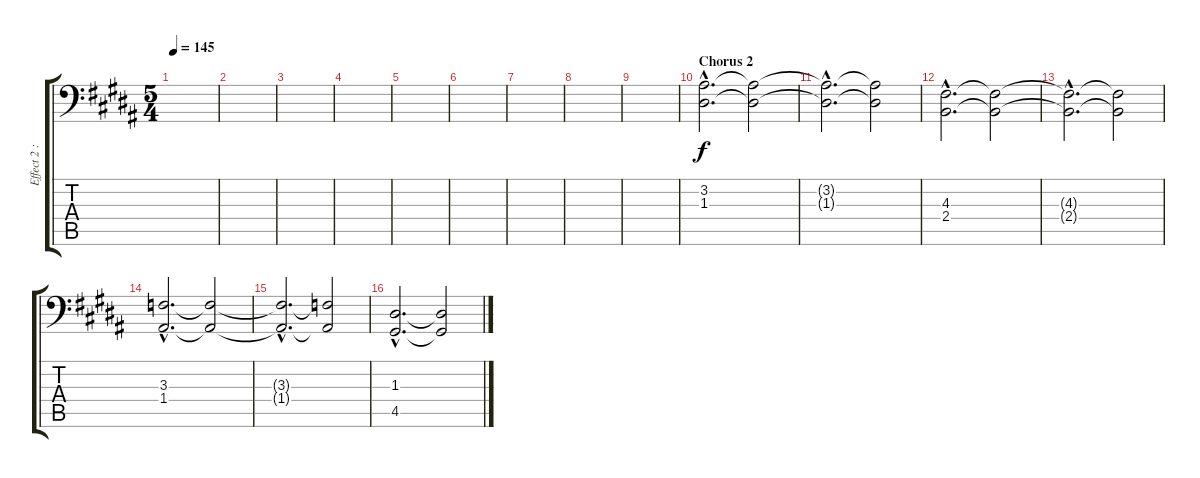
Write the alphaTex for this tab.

\track ("Effect 2 : Bass" "Effect 2 :") {instrument slapbass2}
\staff {score tabs}
\tuning (C3 G2 D2 A1 E1 B0) {hide}
\ts (5 4)
\tempo 145
\clef f4
\ks b
|
|
|
|
|
|
|
|
|
\section ("" "Chorus 2")
(3.2{hac} 1.3{hac}).2{d} (3.2{t} 1.3{t}).2 |
(3.2{hac t} 1.3{hac t}).2{d} (3.2{t} 1.3{t}).2 |
(4.3{hac} 2.4{hac}).2{d} (4.3{t} 2.4{t}).2 |
(4.3{hac t} 2.4{hac t}).2{d} (4.3{t} 2.4{t}).2 |
(3.3{hac} 1.4{hac}).2{d} (3.3{t} 1.4{t}).2 |
(3.3{hac t} 1.4{hac t}).2{d} (3.3{t} 1.4{t}).2 |
(1.3{hac} 4.5{hac}).2{d} (1.3{t} 4.5{t}).2
